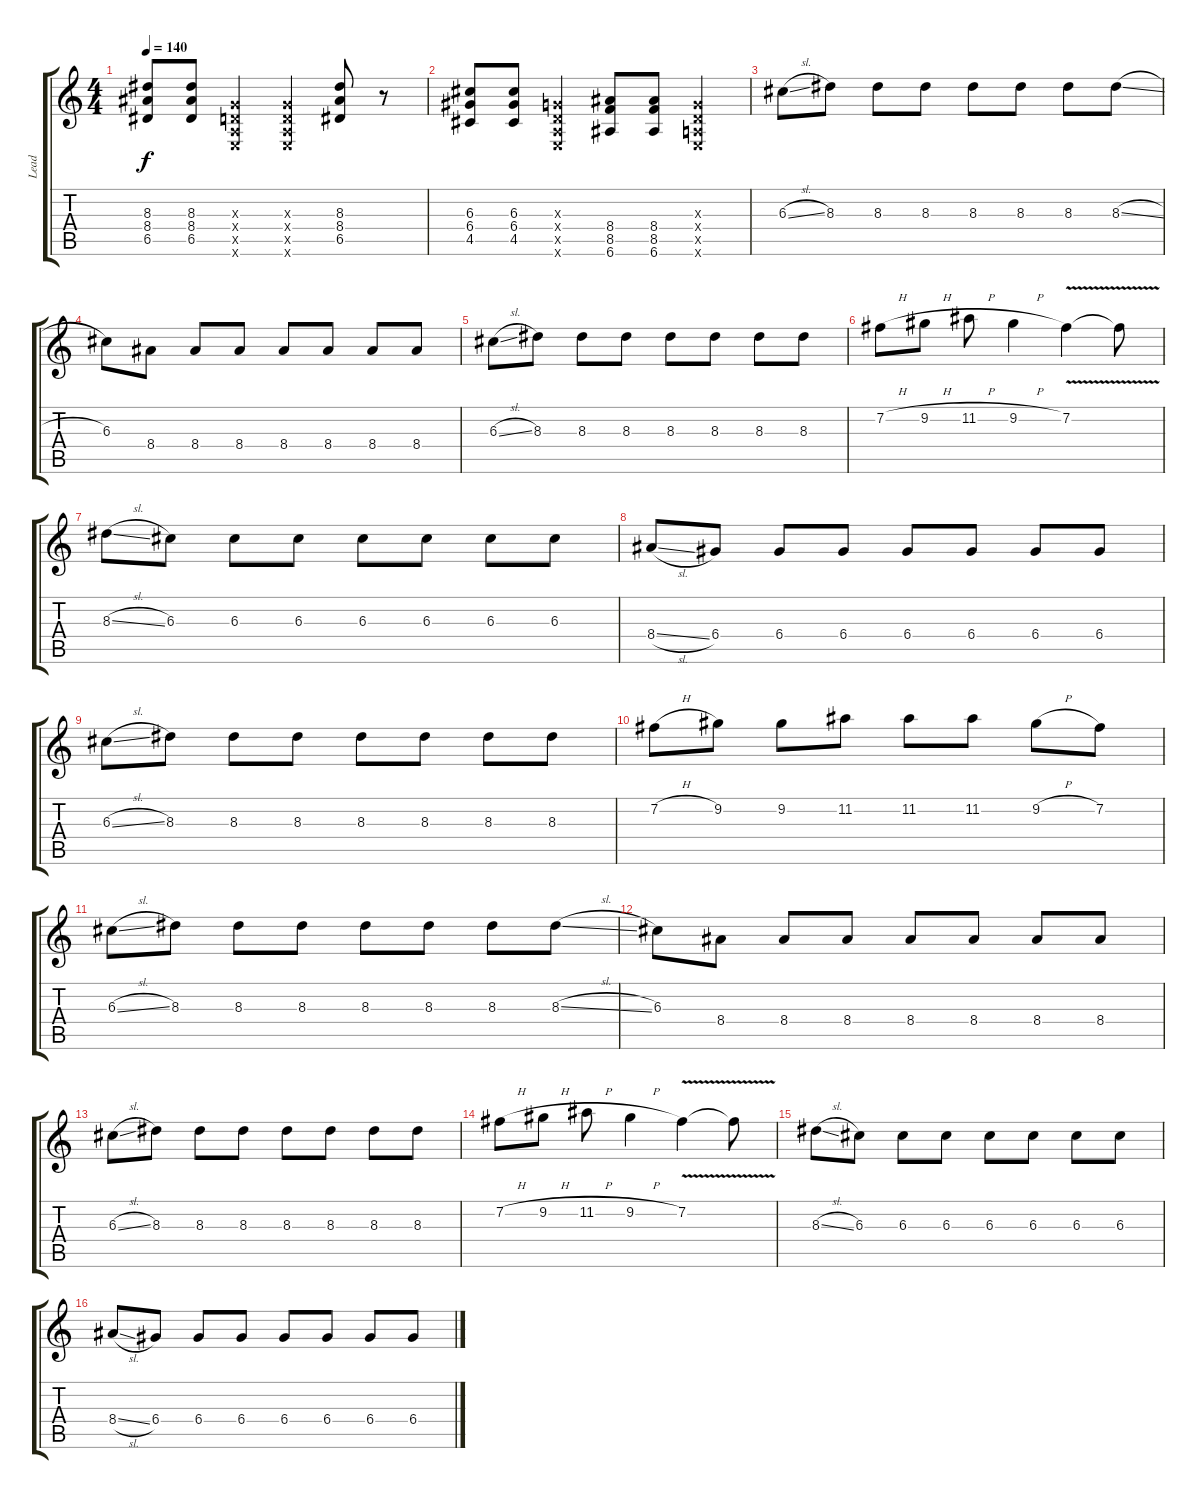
\track ("Lead" "Lead") {instrument distortionguitar}
\staff {score tabs}
\tuning (E4 B3 G3 D3 A2 E2) {hide}
\ts (4 4)
\tempo 140
\clef g2
\ks c
(8.3 8.4 6.5).8{dy f} (8.3 8.4 6.5).8 (0.3{x} 0.4{x} 0.5{x} 0.6{x}).4 (0.3{x} 0.4{x} 0.5{x} 0.6{x}).4 (8.3 8.4 6.5).8 r.8 |
(6.3 6.4 4.5).8 (6.3 6.4 4.5).8 (0.3{x} 0.4{x} 0.5{x} 0.6{x}).4 (8.4 8.5 6.6).8 (8.4 8.5 6.6).8 (0.3{x} 0.4{x} 0.5{x} 0.6{x}).4 |
6.3{sl}.8 8.3.8 8.3.8 8.3.8 8.3.8 8.3.8 8.3.8 8.3{sl}.8 |
6.3.8 8.4.8 8.4.8 8.4.8 8.4.8 8.4.8 8.4.8 8.4.8 |
6.3{sl}.8 8.3.8 8.3.8 8.3.8 8.3.8 8.3.8 8.3.8 8.3.8 |
7.2{h}.8 9.2{h}.8 11.2{h}.8 9.2{h}.4 7.2{v}.4 7.2{t}.8 |
8.3{sl}.8 6.3.8 6.3.8 6.3.8 6.3.8 6.3.8 6.3.8 6.3.8 |
8.4{sl}.8 6.4.8 6.4.8 6.4.8 6.4.8 6.4.8 6.4.8 6.4.8 |
6.3{sl}.8 8.3.8 8.3.8 8.3.8 8.3.8 8.3.8 8.3.8 8.3.8 |
7.2{h}.8 9.2.8 9.2.8 11.2.8 11.2.8 11.2.8 9.2{h}.8 7.2.8 |
6.3{sl}.8 8.3.8 8.3.8 8.3.8 8.3.8 8.3.8 8.3.8 8.3{sl}.8 |
6.3.8 8.4.8 8.4.8 8.4.8 8.4.8 8.4.8 8.4.8 8.4.8 |
6.3{sl}.8 8.3.8 8.3.8 8.3.8 8.3.8 8.3.8 8.3.8 8.3.8 |
7.2{h}.8 9.2{h}.8 11.2{h}.8 9.2{h}.4 7.2{v}.4 7.2{t}.8 |
8.3{sl}.8 6.3.8 6.3.8 6.3.8 6.3.8 6.3.8 6.3.8 6.3.8 |
8.4{sl}.8 6.4.8 6.4.8 6.4.8 6.4.8 6.4.8 6.4.8 6.4.8
